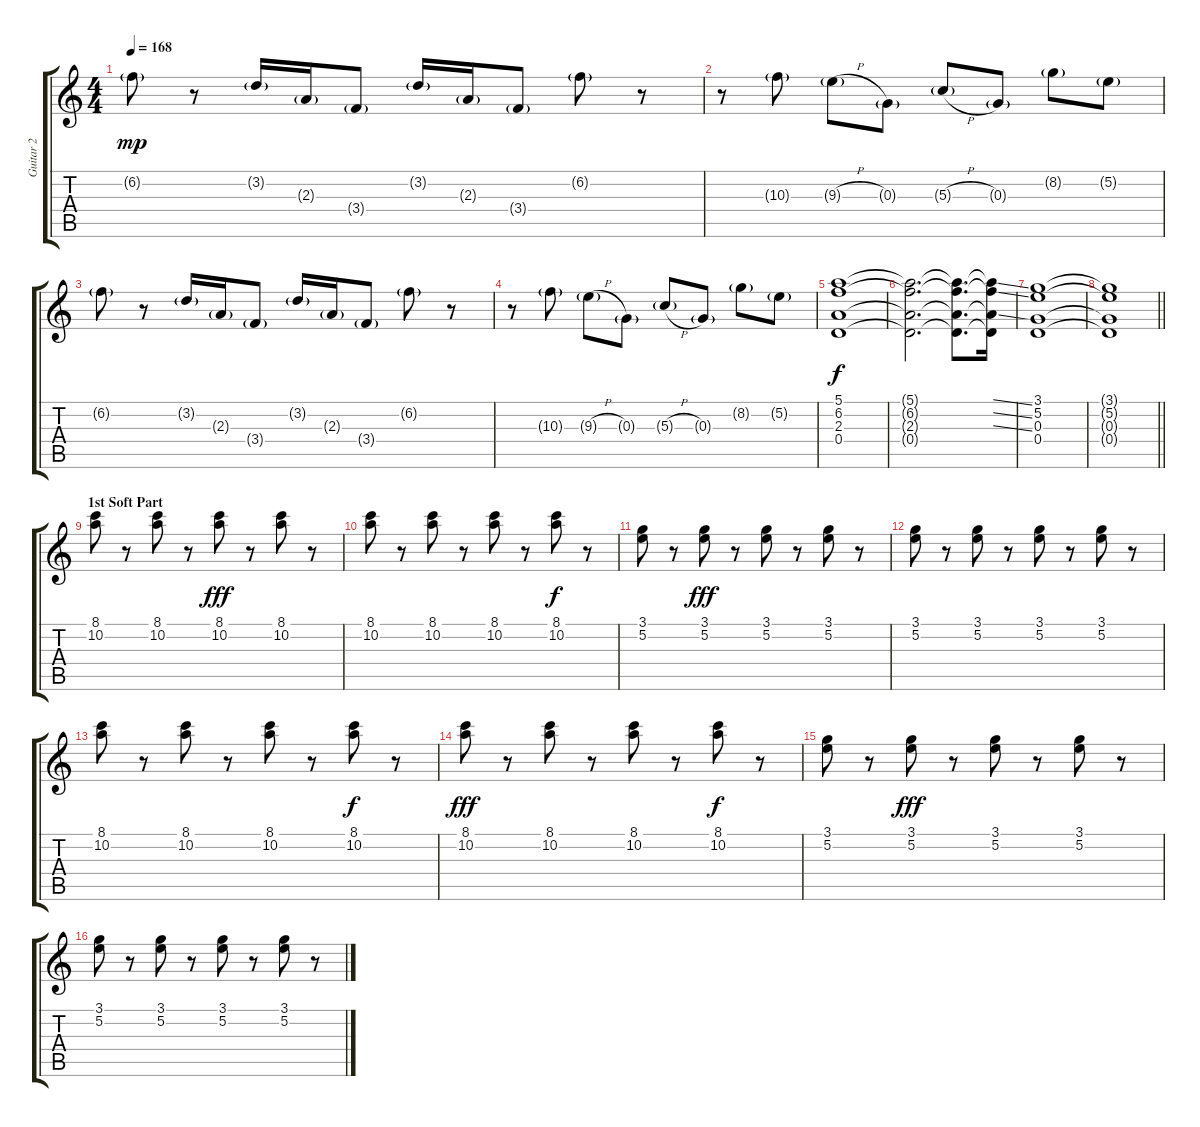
\track ("Guitar 2" "Guitar 2") {instrument distortionguitar}
\staff {score tabs}
\tuning (E4 B3 G3 D3 A2 D2) {hide}
\ts (4 4)
\tempo 168
\clef g2
\ks c
6.2{g}.8{dy mp} r.8 3.2{g}.16 2.3{g}.16 3.4{g}.8 3.2{g}.16 2.3{g}.16 3.4{g}.8 6.2{g}.8 r.8 |
r.8 10.3{g}.8 9.3{h g}.8 0.3{g}.8 5.3{h g}.8 0.3{g}.8 8.2{g}.8 5.2{g}.8 |
6.2{g}.8 r.8 3.2{g}.16 2.3{g}.16 3.4{g}.8 3.2{g}.16 2.3{g}.16 3.4{g}.8 6.2{g}.8 r.8 |
r.8 10.3{g}.8 9.3{h g}.8 0.3{g}.8 5.3{h g}.8 0.3{g}.8 8.2{g}.8 5.2{g}.8 |
(5.1 6.2 2.3 0.4).1{dy f} |
(5.1{t} 6.2{t} 2.3{t} 0.4{t}).2{d} (5.1{t} 6.2{t} 2.3{t} 0.4{t}).8{d} (5.1{ss t} 6.2{ss t} 2.3{ss t} 0.4{t}).16 |
(3.1 5.2 0.3 0.4).1 |
\barLineRight lightlight
(3.1{t} 5.2{t} 0.3{t} 0.4{t}).1 |
\section ("" "1st Soft Part")
(8.1 10.2).8{instrument electricguitarjazz} r.8 (8.1 10.2).8 r.8 (8.1 10.2).8{dy fff} r.8 (8.1 10.2).8 r.8 |
(8.1 10.2).8 r.8 (8.1 10.2).8 r.8 (8.1 10.2).8 r.8 (8.1 10.2).8{dy f} r.8 |
(3.1 5.2).8 r.8 (3.1 5.2).8{dy fff} r.8 (3.1 5.2).8 r.8 (3.1 5.2).8 r.8 |
(3.1 5.2).8 r.8 (3.1 5.2).8 r.8 (3.1 5.2).8 r.8 (3.1 5.2).8 r.8 |
(8.1 10.2).8 r.8 (8.1 10.2).8 r.8 (8.1 10.2).8 r.8 (8.1 10.2).8{dy f} r.8 |
(8.1 10.2).8{dy fff} r.8 (8.1 10.2).8 r.8 (8.1 10.2).8 r.8 (8.1 10.2).8{dy f} r.8 |
(3.1 5.2).8 r.8 (3.1 5.2).8{dy fff} r.8 (3.1 5.2).8 r.8 (3.1 5.2).8 r.8 |
(3.1 5.2).8 r.8 (3.1 5.2).8 r.8 (3.1 5.2).8 r.8 (3.1 5.2).8 r.8
